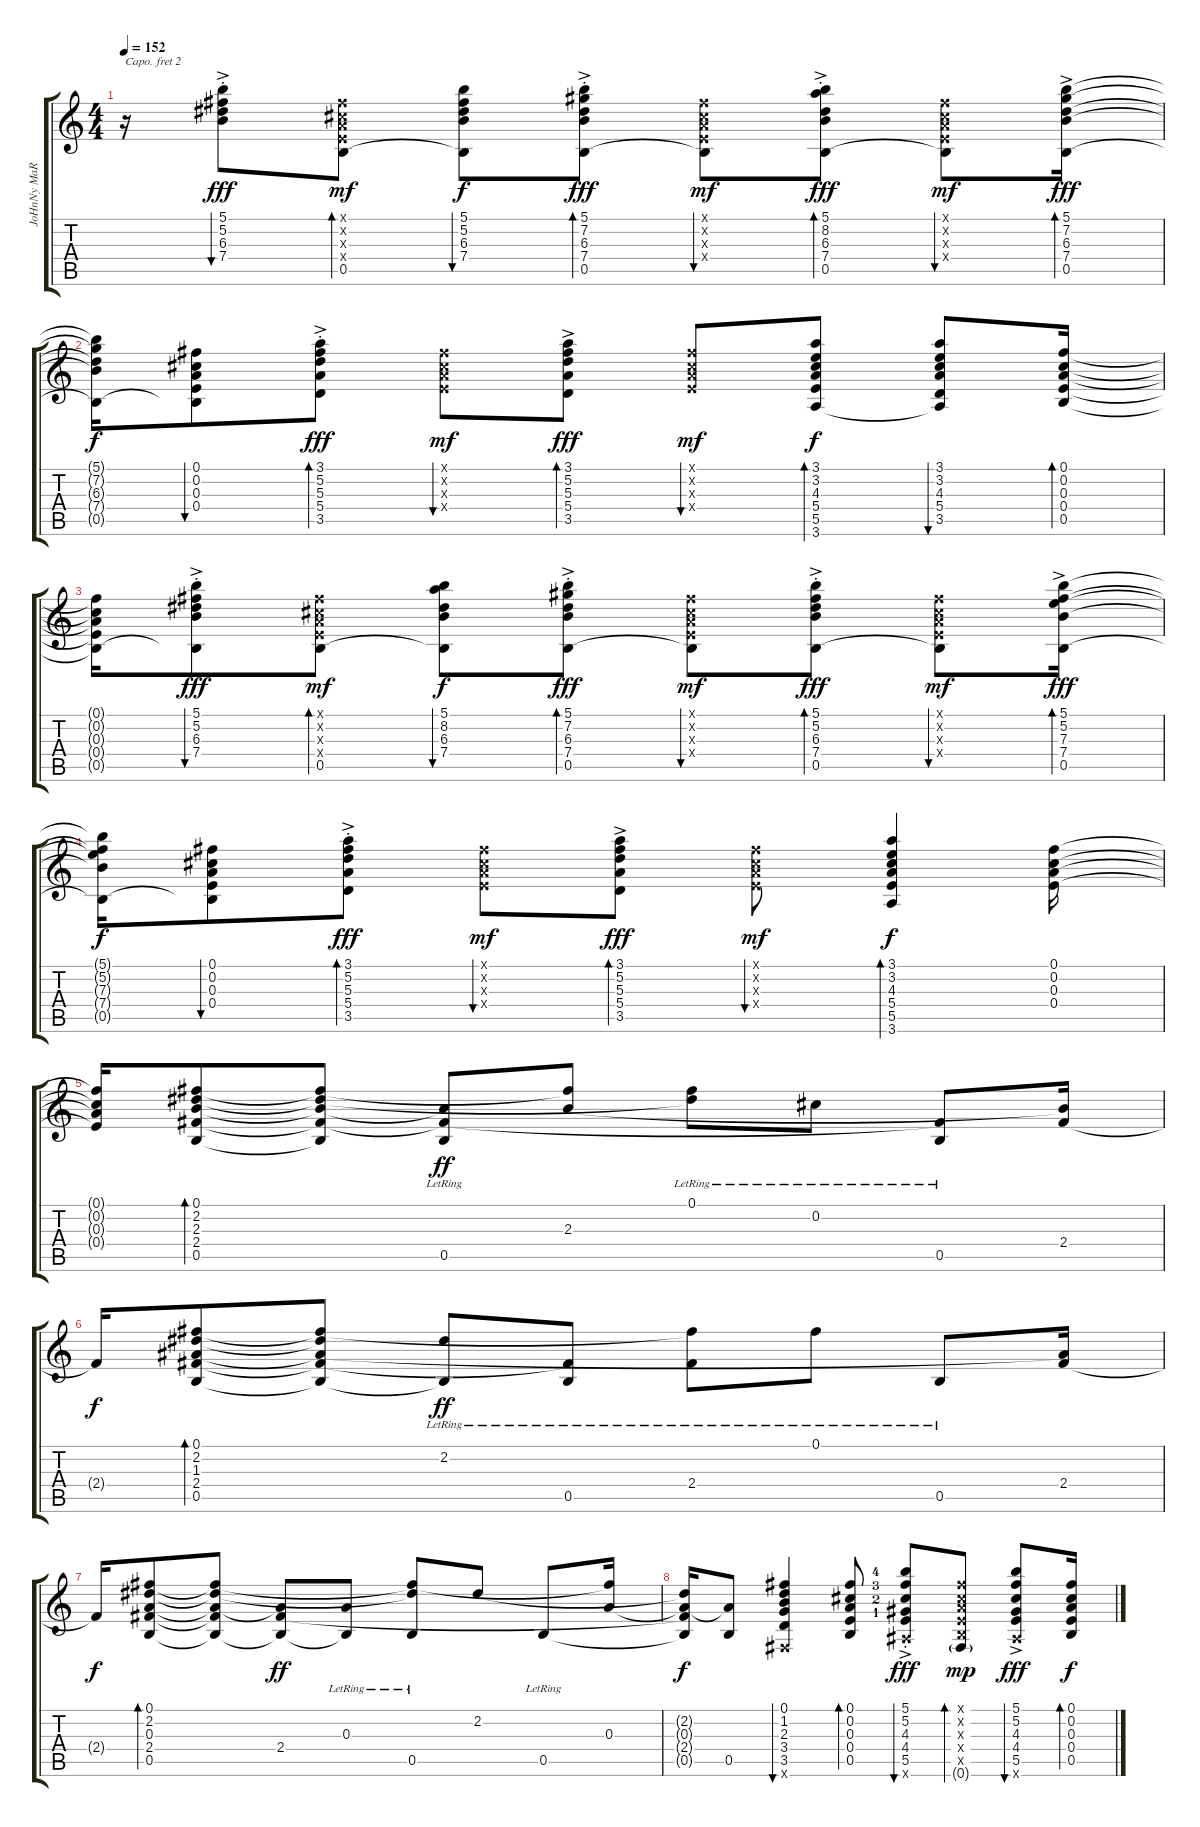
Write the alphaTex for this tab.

\track ("JoHnNy MaRR" "JoHnNy MaR") {instrument electricguitarclean}
\staff {score tabs}
\capo 2
\tuning (E4 B3 G3 D3 A2 E2) {hide}
\ts (4 4)
\tempo 152
\clef g2
\ks c
r.16{dy f} (5.1{ac st} 5.2{st} 6.3{st} 7.4{st}).8{bu 30 dy fff} (0.1{x} 0.2{x} 0.3{x} 0.4{x} 0.5).8{bd 30 dy mf} (5.1 5.2 6.3 7.4 0.5{t}).8{bu 30 dy f} (5.1{ac st} 7.2{st} 6.3{st} 7.4{st} 0.5).8{bd 30 dy fff} (0.1{x} 0.2{x} 0.3{x} 0.4{x} 0.5{t}).8{bu 30 dy mf} (5.1{ac st} 8.2{st} 6.3{st} 7.4{st} 0.5).8{bd 30 dy fff} (0.1{x} 0.2{x} 0.3{x} 0.4{x} 0.5{t}).8{bu 30 dy mf} (5.1{ac} 7.2 6.3 7.4 0.5).16{bd 30 dy fff} |
(5.1{t} 7.2{t} 6.3{t} 7.4{t} 0.5{t}).16{dy f} (0.1 0.2 0.3 0.4 0.5{t}).8{bu 30} (3.1{ac st} 5.2{st} 5.3{st} 5.4{st} 3.5{st}).8{bd 30 dy fff} (0.1{x} 0.2{x} 0.3{x} 0.4{x}).8{bu 30 dy mf} (3.1{ac} 5.2 5.3 5.4 3.5).8{bd 30 dy fff} (0.1{x} 0.2{x} 0.3{x} 0.4{x}).8{bu 30 dy mf} (3.1 3.2 4.3 5.4 5.5 3.6).8{bd 30 dy f} (3.1 3.2 4.3 5.4 3.5 3.6{t}).8{bu 30} (0.1 0.2 0.3 0.4 0.5).16{bd 30} |
(0.1{t} 0.2{t} 0.3{t} 0.4{t} 0.5{t}).16 (5.1{ac st} 5.2{st} 6.3{st} 7.4{st} 0.5{t}).8{bu 30 dy fff} (0.1{x} 0.2{x} 0.3{x} 0.4{x} 0.5).8{bd 30 dy mf} (5.1 8.2 6.3 7.4 0.5{t}).8{bu 30 dy f} (5.1{ac st} 7.2{st} 6.3{st} 7.4{st} 0.5).8{bd 30 dy fff} (0.1{x} 0.2{x} 0.3{x} 0.4{x} 0.5{t}).8{bu 30 dy mf} (5.1{ac st} 5.2{st} 6.3{st} 7.4{st} 0.5).8{bd 30 dy fff} (0.1{x} 0.2{x} 0.3{x} 0.4{x} 0.5{t}).8{bu 30 dy mf} (5.1{ac} 5.2 7.3 7.4 0.5).16{bd 30 dy fff} |
(5.1{t} 5.2{t} 7.3{t} 7.4{t} 0.5{t}).16{dy f} (0.1 0.2 0.3 0.4 0.5{t}).8{bu 30} (3.1{ac st} 5.2{st} 5.3{st} 5.4{st} 3.5{st}).8{bd 30 dy fff} (0.1{x} 0.2{x} 0.3{x} 0.4{x}).8{bu 30 dy mf} (3.1{ac} 5.2 5.3 5.4 3.5).8{bd 30 dy fff} (0.1{x} 0.2{x} 0.3{x} 0.4{x}).8{bu 30 dy mf} (3.1 3.2 4.3 5.4 5.5 3.6).4{bd 30 dy f} (0.1 0.2 0.3 0.4).16 |
(0.1{t} 0.2{t} 0.3{t} 0.4{t}).16 (0.1 2.2 2.3 2.4 0.5).8{bd 30} (0.1{t} 2.2{t} 2.3{t} 2.4{t} 0.5{t}).8 (2.3{t} 2.4{t} 0.5{lr}).8{dy ff} (0.1{t} 2.3).8 (0.1{lr} 2.2{t}).8 0.2{lr}.8 (2.4{t} 0.5{lr}).8 (2.3{t} 2.4).16 |
2.4{t}.16{dy f} (0.1 2.2 1.3 2.4 0.5).8{bd 30} (0.1{t} 2.2{t} 1.3{t} 2.4{t} 0.5{t}).8 (2.2{lr} 0.5{t}).8{dy ff} (2.4{t} 0.5{lr}).8 (0.1{t} 2.4{lr}).8 0.1{lr}.8 0.5{lr}.8 (1.3{t} 2.4).16 |
2.4{t}.16{dy f} (0.1 2.2 0.3 2.4 0.5).8{bd 30} (0.1{t} 2.2{t} 0.3{t} 2.4{t} 0.5{t}).8 (0.3{t} 2.4 0.5{t}).8{dy ff} (0.3{lr} 0.5{t}).8 (0.1{t} 2.2{t} 0.5{lr}).8 2.2.8 0.5{lr}.8 (0.1{t} 0.3).16 |
(2.2{t} 0.3{t} 2.4{t} 0.5{t}).16{dy f} (0.3{t} 0.5).8 (0.1 1.2 2.3 3.4 3.5 0.6{x}).4{bu 60} (0.1 0.2 0.3 0.4 0.5).8{bd 30} (5.1{ac st lf 5} 5.2{st lf 4} 4.3{st lf 3} 4.4{st lf 2} 5.5 4.6{x}).8{bu 30 dy fff} (0.1{x} 0.2{x} 0.3{x} 0.4{x} 0.5{x} 0.6{g}).8{bd 30 dy mp} (5.1{ac} 5.2 4.3 4.4 5.5 4.6{x}).8{bu 30 dy fff} (0.1 0.2 0.3 0.4 0.5).16{bd 30 dy f}
